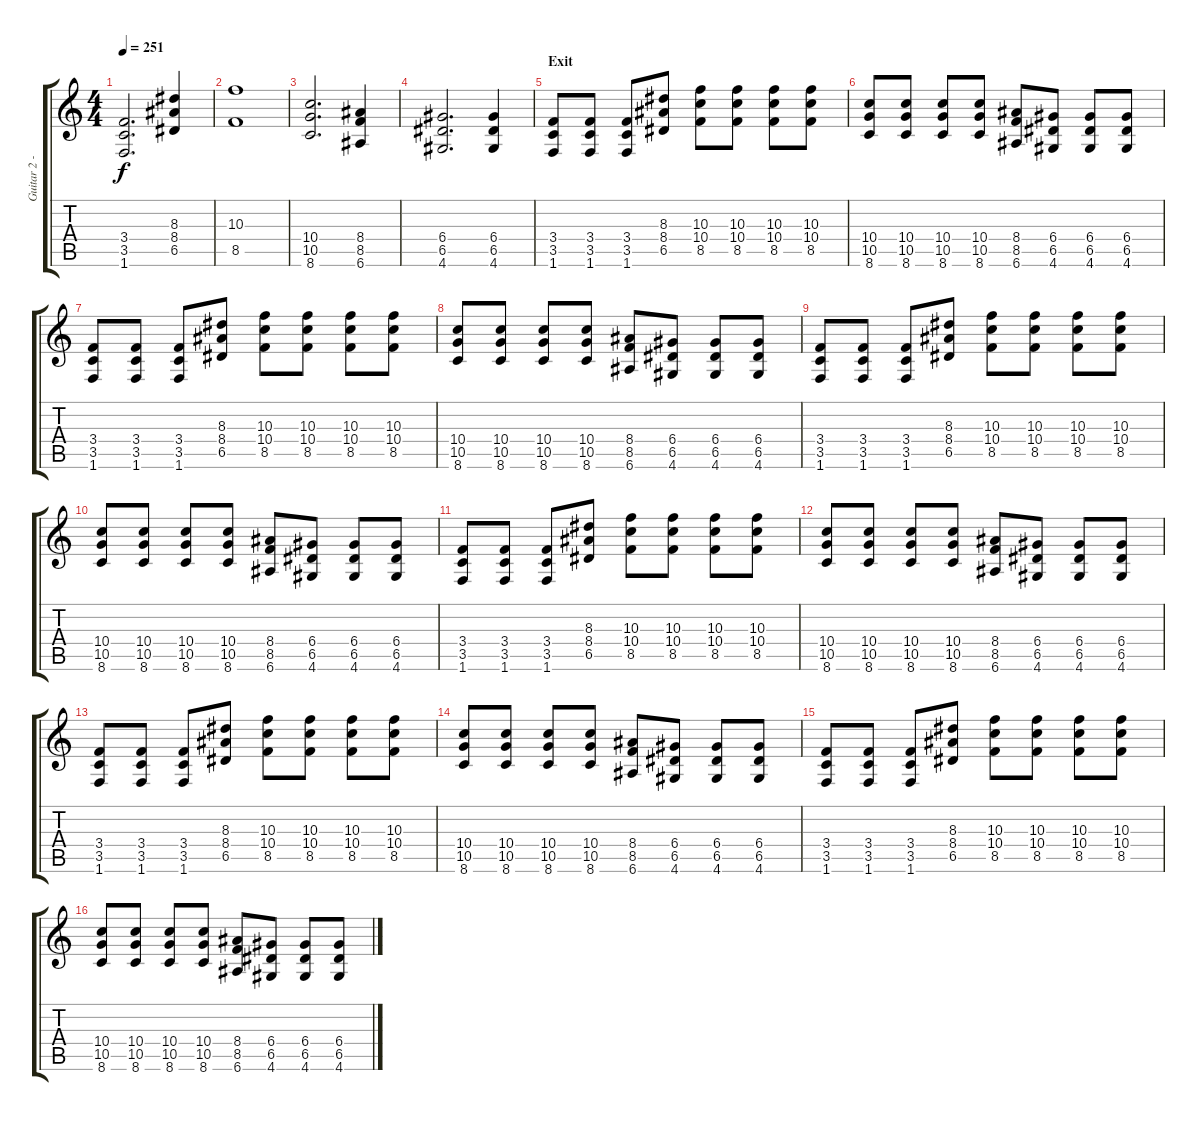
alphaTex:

\track ("Guitar 2 - Chris" "Guitar 2 -") {instrument overdrivenguitar}
\staff {score tabs}
\tuning (E4 B3 G3 D3 A2 E2) {hide}
\ts (4 4)
\tempo 251
\clef g2
\ks c
(3.4 3.5 1.6).2{d dy f} (8.3 8.4 6.5).4 |
(10.3 8.5).1 |
(10.4 10.5 8.6).2{d} (8.4 8.5 6.6).4 |
(6.4 6.5 4.6).2{d} (6.4 6.5 4.6).4 |
\section ("" "Exit")
(3.4 3.5 1.6).8 (3.4 3.5 1.6).8 (3.4 3.5 1.6).8 (8.3 8.4 6.5).8 (10.3 10.4 8.5).8 (10.3 10.4 8.5).8 (10.3 10.4 8.5).8 (10.3 10.4 8.5).8 |
(10.4 10.5 8.6).8 (10.4 10.5 8.6).8 (10.4 10.5 8.6).8 (10.4 10.5 8.6).8 (8.4 8.5 6.6).8 (6.4 6.5 4.6).8 (6.4 6.5 4.6).8 (6.4 6.5 4.6).8 |
(3.4 3.5 1.6).8 (3.4 3.5 1.6).8 (3.4 3.5 1.6).8 (8.3 8.4 6.5).8 (10.3 10.4 8.5).8 (10.3 10.4 8.5).8 (10.3 10.4 8.5).8 (10.3 10.4 8.5).8 |
(10.4 10.5 8.6).8 (10.4 10.5 8.6).8 (10.4 10.5 8.6).8 (10.4 10.5 8.6).8 (8.4 8.5 6.6).8 (6.4 6.5 4.6).8 (6.4 6.5 4.6).8 (6.4 6.5 4.6).8 |
(3.4 3.5 1.6).8 (3.4 3.5 1.6).8 (3.4 3.5 1.6).8 (8.3 8.4 6.5).8 (10.3 10.4 8.5).8 (10.3 10.4 8.5).8 (10.3 10.4 8.5).8 (10.3 10.4 8.5).8 |
(10.4 10.5 8.6).8 (10.4 10.5 8.6).8 (10.4 10.5 8.6).8 (10.4 10.5 8.6).8 (8.4 8.5 6.6).8 (6.4 6.5 4.6).8 (6.4 6.5 4.6).8 (6.4 6.5 4.6).8 |
(3.4 3.5 1.6).8 (3.4 3.5 1.6).8 (3.4 3.5 1.6).8 (8.3 8.4 6.5).8 (10.3 10.4 8.5).8 (10.3 10.4 8.5).8 (10.3 10.4 8.5).8 (10.3 10.4 8.5).8 |
(10.4 10.5 8.6).8 (10.4 10.5 8.6).8 (10.4 10.5 8.6).8 (10.4 10.5 8.6).8 (8.4 8.5 6.6).8 (6.4 6.5 4.6).8 (6.4 6.5 4.6).8 (6.4 6.5 4.6).8 |
(3.4 3.5 1.6).8 (3.4 3.5 1.6).8 (3.4 3.5 1.6).8 (8.3 8.4 6.5).8 (10.3 10.4 8.5).8 (10.3 10.4 8.5).8 (10.3 10.4 8.5).8 (10.3 10.4 8.5).8 |
(10.4 10.5 8.6).8 (10.4 10.5 8.6).8 (10.4 10.5 8.6).8 (10.4 10.5 8.6).8 (8.4 8.5 6.6).8 (6.4 6.5 4.6).8 (6.4 6.5 4.6).8 (6.4 6.5 4.6).8 |
(3.4 3.5 1.6).8 (3.4 3.5 1.6).8 (3.4 3.5 1.6).8 (8.3 8.4 6.5).8 (10.3 10.4 8.5).8 (10.3 10.4 8.5).8 (10.3 10.4 8.5).8 (10.3 10.4 8.5).8 |
(10.4 10.5 8.6).8 (10.4 10.5 8.6).8 (10.4 10.5 8.6).8 (10.4 10.5 8.6).8 (8.4 8.5 6.6).8 (6.4 6.5 4.6).8 (6.4 6.5 4.6).8 (6.4 6.5 4.6).8
